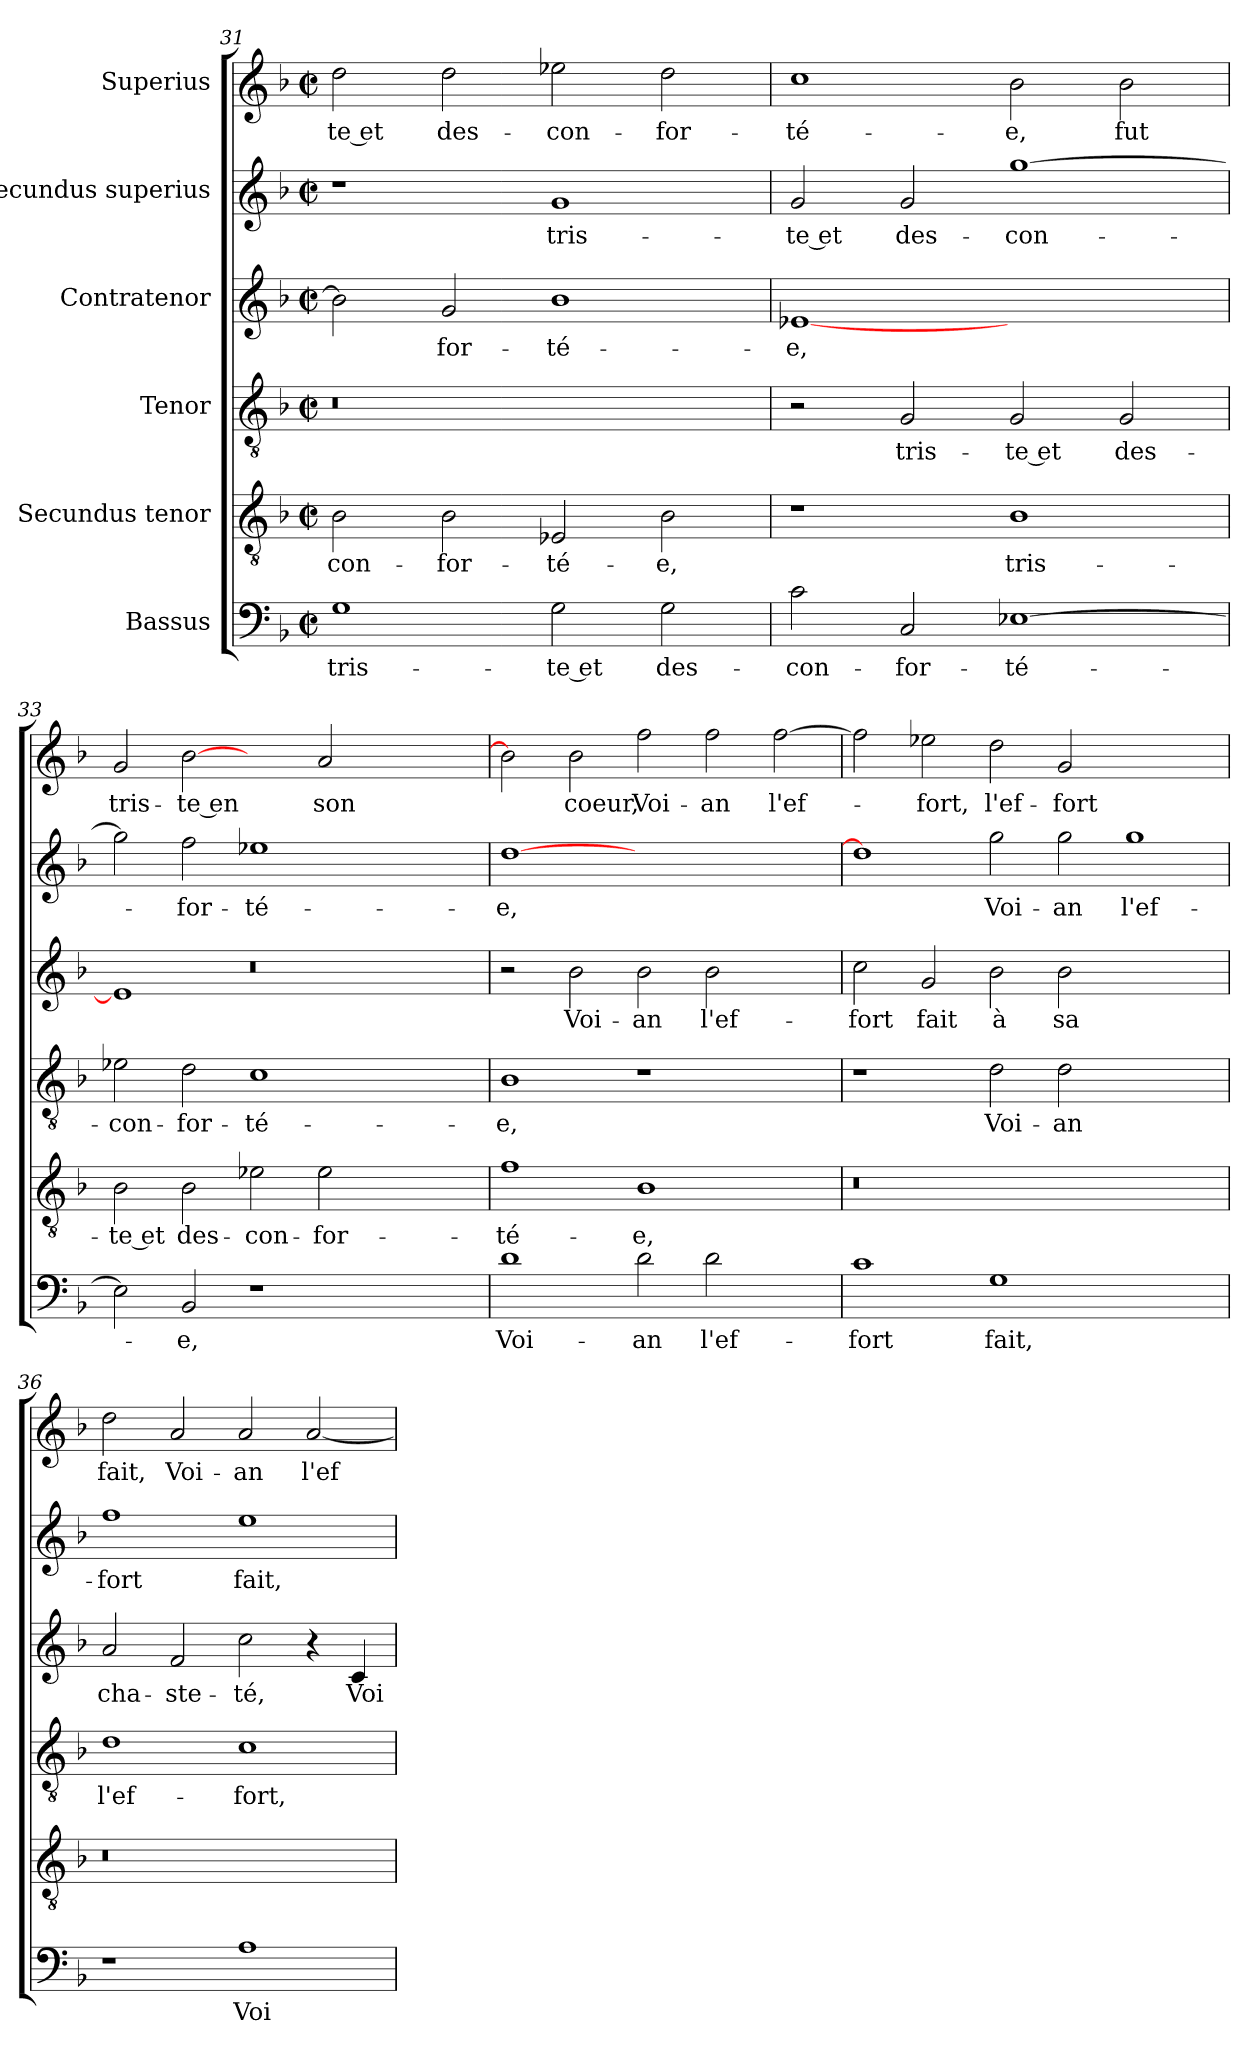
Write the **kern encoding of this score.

**kern	**text	**kern	**text	**kern	**text	**kern	**text	**kern	**text	**kern	**text
*part6	*part6	*part5	*part5	*part4	*part4	*part3	*part3	*part2	*part2	*part1	*part1
*staff6	*staff6	*staff5	*staff5	*staff4	*staff4	*staff3	*staff3	*staff2	*staff2	*staff1	*staff1
*I"Bassus	*	*I"Secundus tenor	*	*I"Tenor	*	*I"Contratenor	*	*I"Secundus superius	*	*I"Superius	*
*clefF4	*	*clefGv2	*	*clefGv2	*	*clefG2	*	*clefG2	*	*clefG2	*
*k[b-]	*	*k[b-]	*	*k[b-]	*	*k[b-]	*	*k[b-]	*	*k[b-]	*
*F:	*	*F:	*	*F:	*	*F:	*	*F:	*	*F:	*
*M2/2	*	*M2/2	*	*M2/2	*	*M2/2	*	*M2/2	*	*M2/2	*
*met(c|)	*	*met(c|)	*	*met(c|)	*	*met(c|)	*	*met(c|)	*	*met(c|)	*
=31	=31	=31	=31	=31	=31	=31	=31	=31	=31	=31	=31
!	!	!	!	!LO:N:vis=0	!	!	!	!	!	!	!
1G\	tris-	2B-\	-con-	1r	.	2b-\]	.	1r	.	2dd\	-te et
.	.	2B-\	-for-	.	.	2g/	-for-	.	.	2dd\	des-
2G\	-te et	2E-X/	-té-	1ryy	.	1b-\	-té-	1g/	tris-	2ee-X\	-con-
2G\	des-	2B-\	-e,	.	.	.	.	.	.	2dd\	-for-
=32	=32	=32	=32	=32	=32	=32	=32	=32	=32	=32	=32
2c\	-con-	1r	.	2r	.	[1e-X/	-e,	2g/	-te et	1cc\	-té-
2C/	-for-	.	.	2G/	tris-	.	.	2g/	des-	.	.
[1E-X\	-té-	1B-\	tris-	2G/	-te et	1ryy	.	[1gg\	-con-	2b-\	-e,
.	.	.	.	2G/	des-	.	.	.	.	2b-\	fut
=33	=33	=33	=33	=33	=33	=33	=33	=33	=33	=33	=33
2E-\]	.	2B-\	-te et	2e-X\	-con-	1e-/]	.	2gg\]	.	2g/	tris-
2BB-/	-e,	2B-\	des-	2d\	-for-	.	.	2ff\	-for-	[2b-\	-te en
!	!	!	!	!	!	!LO:N:vis=0	!	!	!	!	!
1r	.	2e-X\	-con-	1c\	-té-	1r	.	1ee-X\	-té-	2ryy	.
.	.	2e-\	-for-	.	.	.	.	.	.	2a/	son
1ryy	.	1ryy	.	1ryy	.	1ryy	.	1ryy	.	1ryy	.
=34	=34	=34	=34	=34	=34	=34	=34	=34	=34	=34	=34
1d\	Voi-	1f\	-té-	1B-\	-e,	2r	.	[1dd\	-e,	2b-\]	.
.	.	.	.	.	.	2b-\	Voi-	.	.	2b-\	coeur,
2d\	-an	1B-\	-e,	1r	.	2b-\	-an	1.ryy	.	2ff\	Voi-
2d\	l'ef-	.	.	.	.	2b-\	l'ef-	.	.	2ff\	-an
2ryy	.	2ryy	.	2ryy	.	2ryy	.	.	.	[2ff\	l'ef-
!!LO:LB:g=z
=35	=35	=35	=35	=35	=35	=35	=35	=35	=35	=35	=35
!	!	!LO:N:vis=0	!	!	!	!	!	!	!	!	!
1c\	-fort	1r	.	1r	.	2cc\	-fort	1dd\]	.	2ff\]	.
.	.	.	.	.	.	2g/	fait	.	.	2ee-X\	-fort,
1G\	fait,	1ryy	.	2d\	Voi-	2b-\	à	2gg\	Voi-	2dd\	l'ef-
.	.	.	.	2d\	-an	2b-\	sa	2gg\	-an	2g/	-fort
1ryy	.	1ryy	.	1ryy	.	1ryy	.	1gg\	l'ef-	1ryy	.
=36	=36	=36	=36	=36	=36	=36	=36	=36	=36	=36	=36
!	!	!LO:N:vis=0	!	!	!	!	!	!	!	!	!
1r	.	1r	.	1d\	l'ef-	2a/	cha-	1ff\	-fort	2dd\	fait,
.	.	.	.	.	.	2f/	-ste-	.	.	2a/	Voi-
1A\	Voi-	1ryy	.	1c\	-fort,	2cc\	-té,	1ee\	fait,	2a/	-an
.	.	.	.	.	.	4r	.	.	.	[2a/	l'ef-
.	.	.	.	.	.	4c/	Voi-	.	.	.	.
=	=	=	=	=	=	=	=	=	=	=	=
*-	*-	*-	*-	*-	*-	*-	*-	*-	*-	*-	*-
